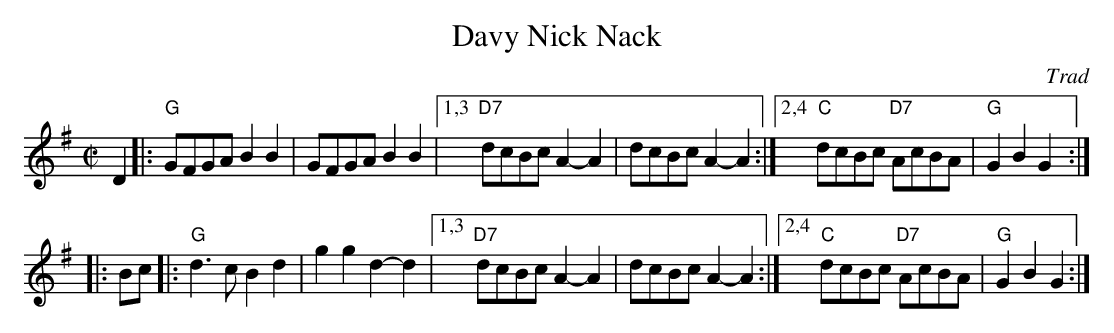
X:1
T: Davy Nick Nack
O: Trad
M: C|
L: 1/8
K: G
   D2 |: "G"GFGA B2B2 | GFGA B2B2  |1,3 "D7"dcBc A2-A2 | dcBc A2-A2 :|2,4 "C"dcBc "D7"AcBA | "G"G2B2 G2 :|
|: Bc |: "G"d3c  B2d2 | g2g2 d2-d2 |1,3 "D7"dcBc A2-A2 | dcBc A2-A2 :|2,4 "C"dcBc "D7"AcBA | "G"G2B2 G2 :|
